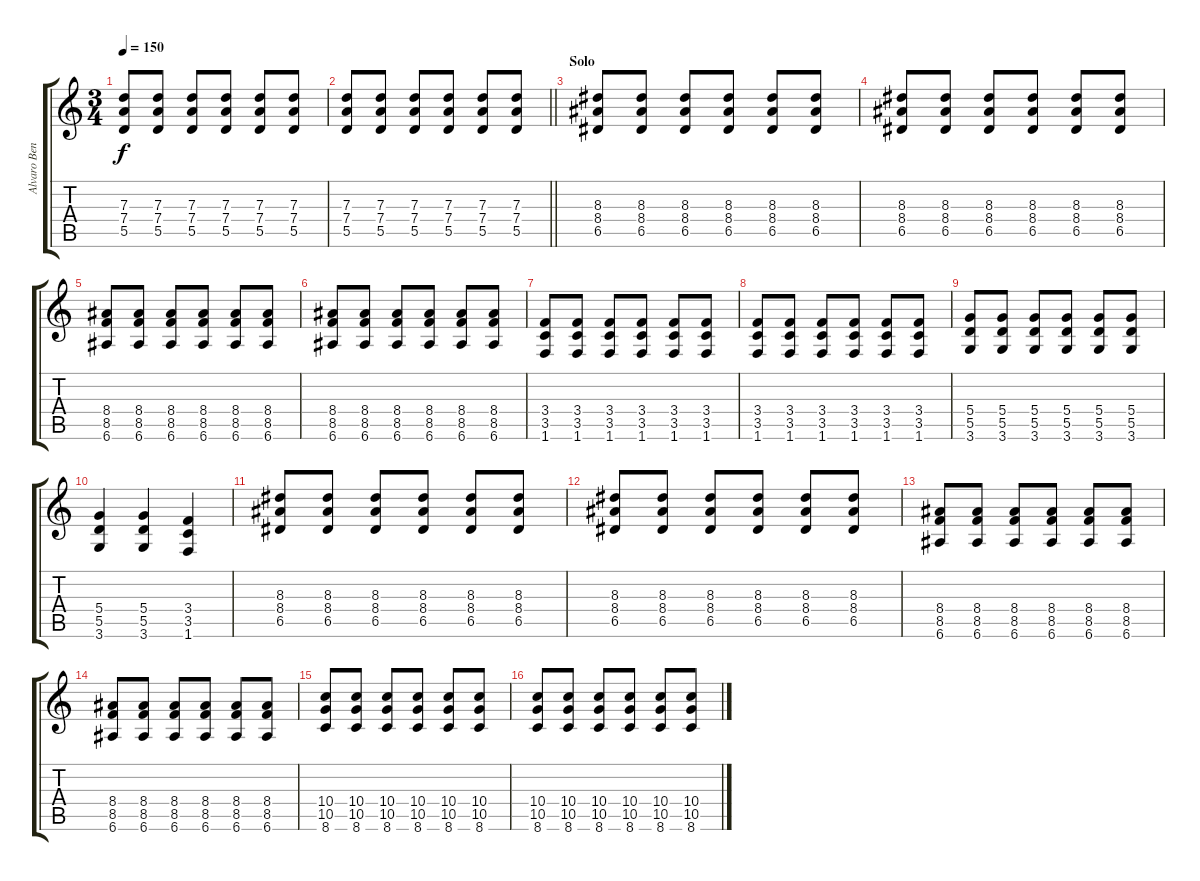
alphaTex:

\track ("Alvaro Benito" "Alvaro Ben") {instrument overdrivenguitar}
\staff {score tabs}
\tuning (E4 B3 G3 D3 A2 E2) {hide}
\ts (3 4)
\tempo 150
\clef g2
\ks c
(7.3 7.4 5.5).8{dy f} (7.3 7.4 5.5).8 (7.3 7.4 5.5).8 (7.3 7.4 5.5).8 (7.3 7.4 5.5).8 (7.3 7.4 5.5).8 |
\barLineRight lightlight
(7.3 7.4 5.5).8 (7.3 7.4 5.5).8 (7.3 7.4 5.5).8 (7.3 7.4 5.5).8 (7.3 7.4 5.5).8 (7.3 7.4 5.5).8 |
\section ("" "Solo")
(8.3 8.4 6.5).8 (8.3 8.4 6.5).8 (8.3 8.4 6.5).8 (8.3 8.4 6.5).8 (8.3 8.4 6.5).8 (8.3 8.4 6.5).8 |
(8.3 8.4 6.5).8 (8.3 8.4 6.5).8 (8.3 8.4 6.5).8 (8.3 8.4 6.5).8 (8.3 8.4 6.5).8 (8.3 8.4 6.5).8 |
(8.4 8.5 6.6).8 (8.4 8.5 6.6).8 (8.4 8.5 6.6).8 (8.4 8.5 6.6).8 (8.4 8.5 6.6).8 (8.4 8.5 6.6).8 |
(8.4 8.5 6.6).8 (8.4 8.5 6.6).8 (8.4 8.5 6.6).8 (8.4 8.5 6.6).8 (8.4 8.5 6.6).8 (8.4 8.5 6.6).8 |
(3.4 3.5 1.6).8 (3.4 3.5 1.6).8 (3.4 3.5 1.6).8 (3.4 3.5 1.6).8 (3.4 3.5 1.6).8 (3.4 3.5 1.6).8 |
(3.4 3.5 1.6).8 (3.4 3.5 1.6).8 (3.4 3.5 1.6).8 (3.4 3.5 1.6).8 (3.4 3.5 1.6).8 (3.4 3.5 1.6).8 |
(5.4 5.5 3.6).8 (5.4 5.5 3.6).8 (5.4 5.5 3.6).8 (5.4 5.5 3.6).8 (5.4 5.5 3.6).8 (5.4 5.5 3.6).8 |
(5.4 5.5 3.6).4 (5.4 5.5 3.6).4 (3.4 3.5 1.6).4 |
(8.3 8.4 6.5).8 (8.3 8.4 6.5).8 (8.3 8.4 6.5).8 (8.3 8.4 6.5).8 (8.3 8.4 6.5).8 (8.3 8.4 6.5).8 |
(8.3 8.4 6.5).8 (8.3 8.4 6.5).8 (8.3 8.4 6.5).8 (8.3 8.4 6.5).8 (8.3 8.4 6.5).8 (8.3 8.4 6.5).8 |
(8.4 8.5 6.6).8 (8.4 8.5 6.6).8 (8.4 8.5 6.6).8 (8.4 8.5 6.6).8 (8.4 8.5 6.6).8 (8.4 8.5 6.6).8 |
(8.4 8.5 6.6).8 (8.4 8.5 6.6).8 (8.4 8.5 6.6).8 (8.4 8.5 6.6).8 (8.4 8.5 6.6).8 (8.4 8.5 6.6).8 |
(10.4 10.5 8.6).8 (10.4 10.5 8.6).8 (10.4 10.5 8.6).8 (10.4 10.5 8.6).8 (10.4 10.5 8.6).8 (10.4 10.5 8.6).8 |
(10.4 10.5 8.6).8 (10.4 10.5 8.6).8 (10.4 10.5 8.6).8 (10.4 10.5 8.6).8 (10.4 10.5 8.6).8 (10.4 10.5 8.6).8
